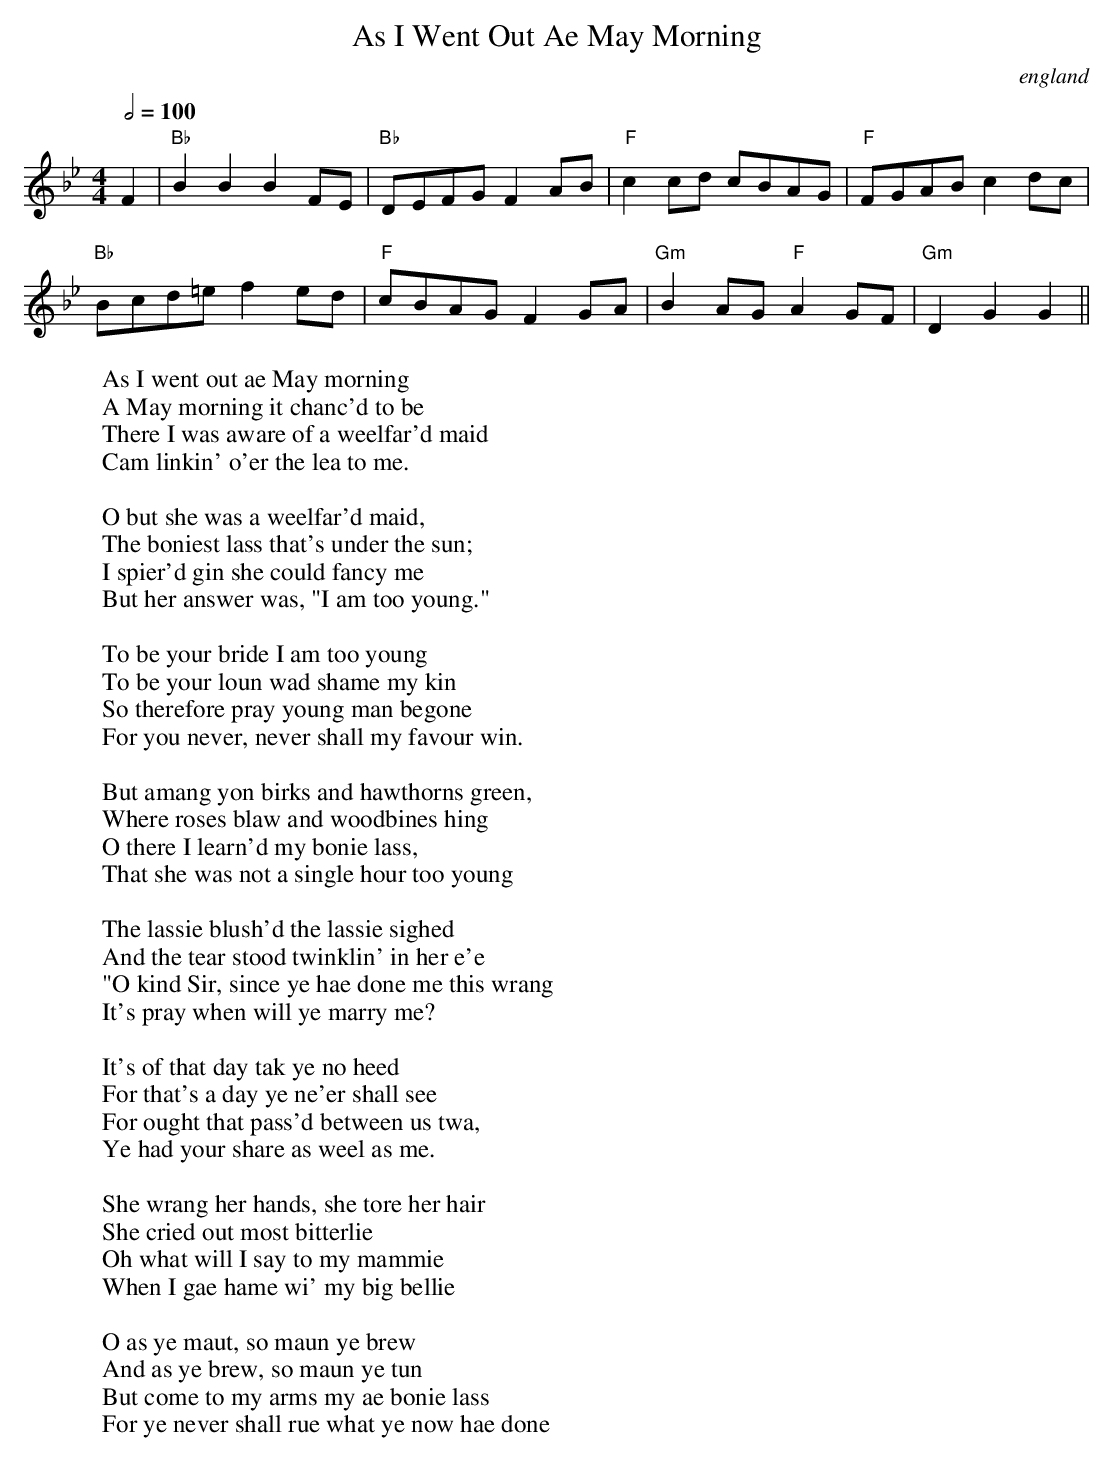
X:1
T:As I Went Out Ae May Morning
O:england
M:4/4
L:1/8
Q:2/4=100
W:As I went out ae May morning
W:A May morning it chanc'd to be
W:There I was aware of a weelfar'd maid
W:Cam linkin' o'er the lea to me.
W:
W:O but she was a weelfar'd maid,
W:The boniest lass that's under the sun;
W:I spier'd gin she could fancy me
W:But her answer was, "I am too young."
W:
W:To be your bride I am too young
W:To be your loun wad shame my kin
W:So therefore pray young man begone
W:For you never, never shall my favour win.
W:
W:But amang yon birks and hawthorns green,
W:Where roses blaw and woodbines hing
W:O there I learn'd my bonie lass,
W:That she was not a single hour too young
W:
W:The lassie blush'd the lassie sighed
W:And the tear stood twinklin' in her e'e
W:"O kind Sir, since ye hae done me this wrang
W:It's pray when will ye marry me?
W:
W:It's of that day tak ye no heed
W:For that's a day ye ne'er shall see
W:For ought that pass'd between us twa,
W:Ye had your share as weel as me.
W:
W:She wrang her hands, she tore her hair
W:She cried out most bitterlie
W:Oh what will I say to my mammie
W:When I gae hame wi' my big bellie
W:
W:O as ye maut, so maun ye brew
W:And as ye brew, so maun ye tun
W:But come to my arms my ae bonie lass
W:For ye never shall rue what ye now hae done
K:Bb
F2|\
"Bb"B2B2 B2F-E|"Bb"D-EF-G F2A-B|"F"c2c-d c-BA-G|"F"F-GA-B c2 d-c|
"Bb"B-cd=e f2ed|"F"c-BA-G F2G-A|"Gm"B2A-G "F"A2G-F|"Gm"D2G2 G2||
